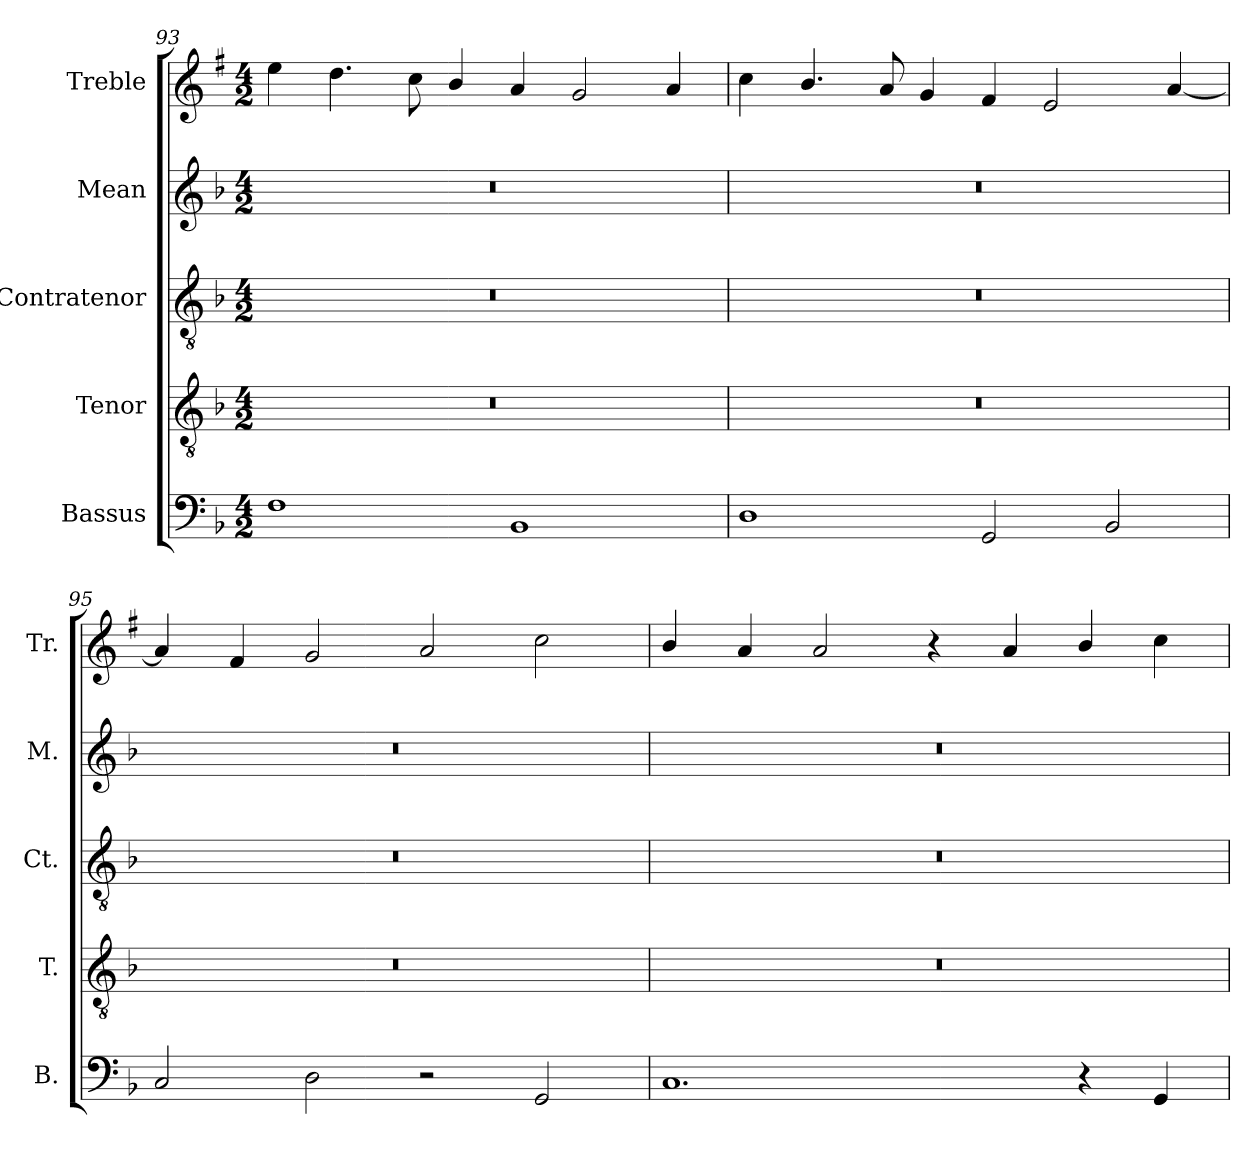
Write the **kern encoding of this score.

**kern	**kern	**kern	**kern	**kern
*part5	*part4	*part3	*part2	*part1
*staff5	*staff4	*staff3	*staff2	*staff1
*I"Bassus	*I"Tenor	*I"Contratenor	*I"Mean	*I"Treble
*I'B.	*I'T.	*I'Ct.	*I'M.	*I'Tr.
*clefF4	*clefGv2	*clefGv2	*clefG2	*clefG2
*ITrd7c12	*	*	*	*ITrd1c2
*k[b-]	*k[b-]	*k[b-]	*k[b-]	*k[b-]
*F:	*F:	*F:	*F:	*F:
*M4/2	*M4/2	*M4/2	*M4/2	*M4/2
=93	=93	=93	=93	=93
1FF	0r	0r	0r	4dd\
.	.	.	.	4.cc\
.	.	.	.	8b-\
.	.	.	.	4a/
1BBB-	.	.	.	4g/
.	.	.	.	2f/
.	.	.	.	4g/
=94	=94	=94	=94	=94
1DD	0r	0r	0r	4b-\
.	.	.	.	4.a/
.	.	.	.	8g/
.	.	.	.	4f/
2GGG/	.	.	.	4e/
.	.	.	.	2d/
2BBB-/	.	.	.	.
.	.	.	.	[<4g/
=95	=95	=95	=95	=95
2CC/	0r	0r	0r	4g/]
.	.	.	.	4e/
2DD\	.	.	.	2f/
2r	.	.	.	2g/
2GGG/	.	.	.	2b-\
!!LO:LB:g=z
=96	=96	=96	=96	=96
1.CC	0r	0r	0r	4a/
.	.	.	.	4g/
.	.	.	.	2g/
.	.	.	.	4r
.	.	.	.	4g/
4r	.	.	.	4a/
4GGG/	.	.	.	4b-\
=	=	=	=	=
*-	*-	*-	*-	*-
